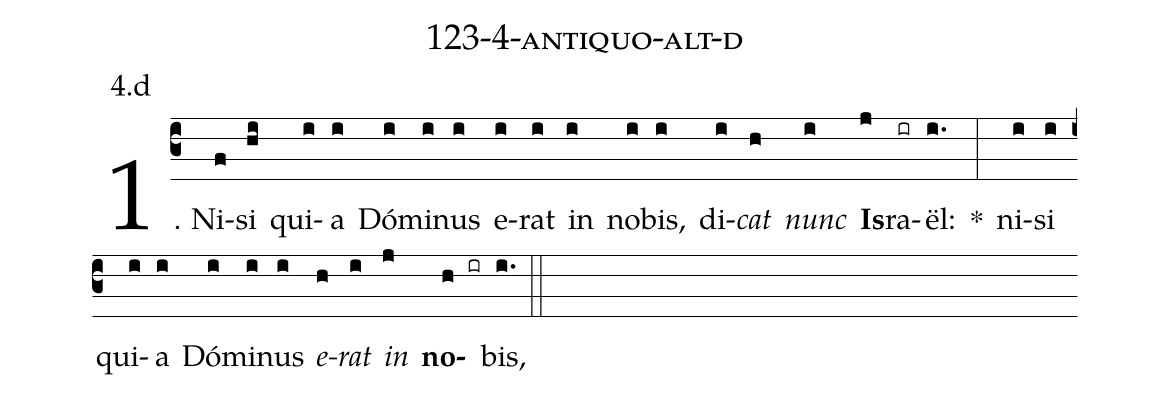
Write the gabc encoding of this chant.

name: 123-4-antiquo-alt-d;
annotation: 4.d;
%%
(c3)1. Ni(f)si(hi) qui(i)a(i) Dó(i)mi(i)nus(i) e(i)rat(i) in(i) no(i)bis,(i) di(i)<i>cat</i>(h) <i>nunc</i>(i) <b>Is</b>(j)ra(ir)ël:(i.) *(:) ni(i)si(i) qui(i)a(i) Dó(i)mi(i)nus(i) <i>e</i>(h)<i>rat</i>(i) <i>in</i>(j) <b>no</b>(h ir)bis,(i.) (::)
